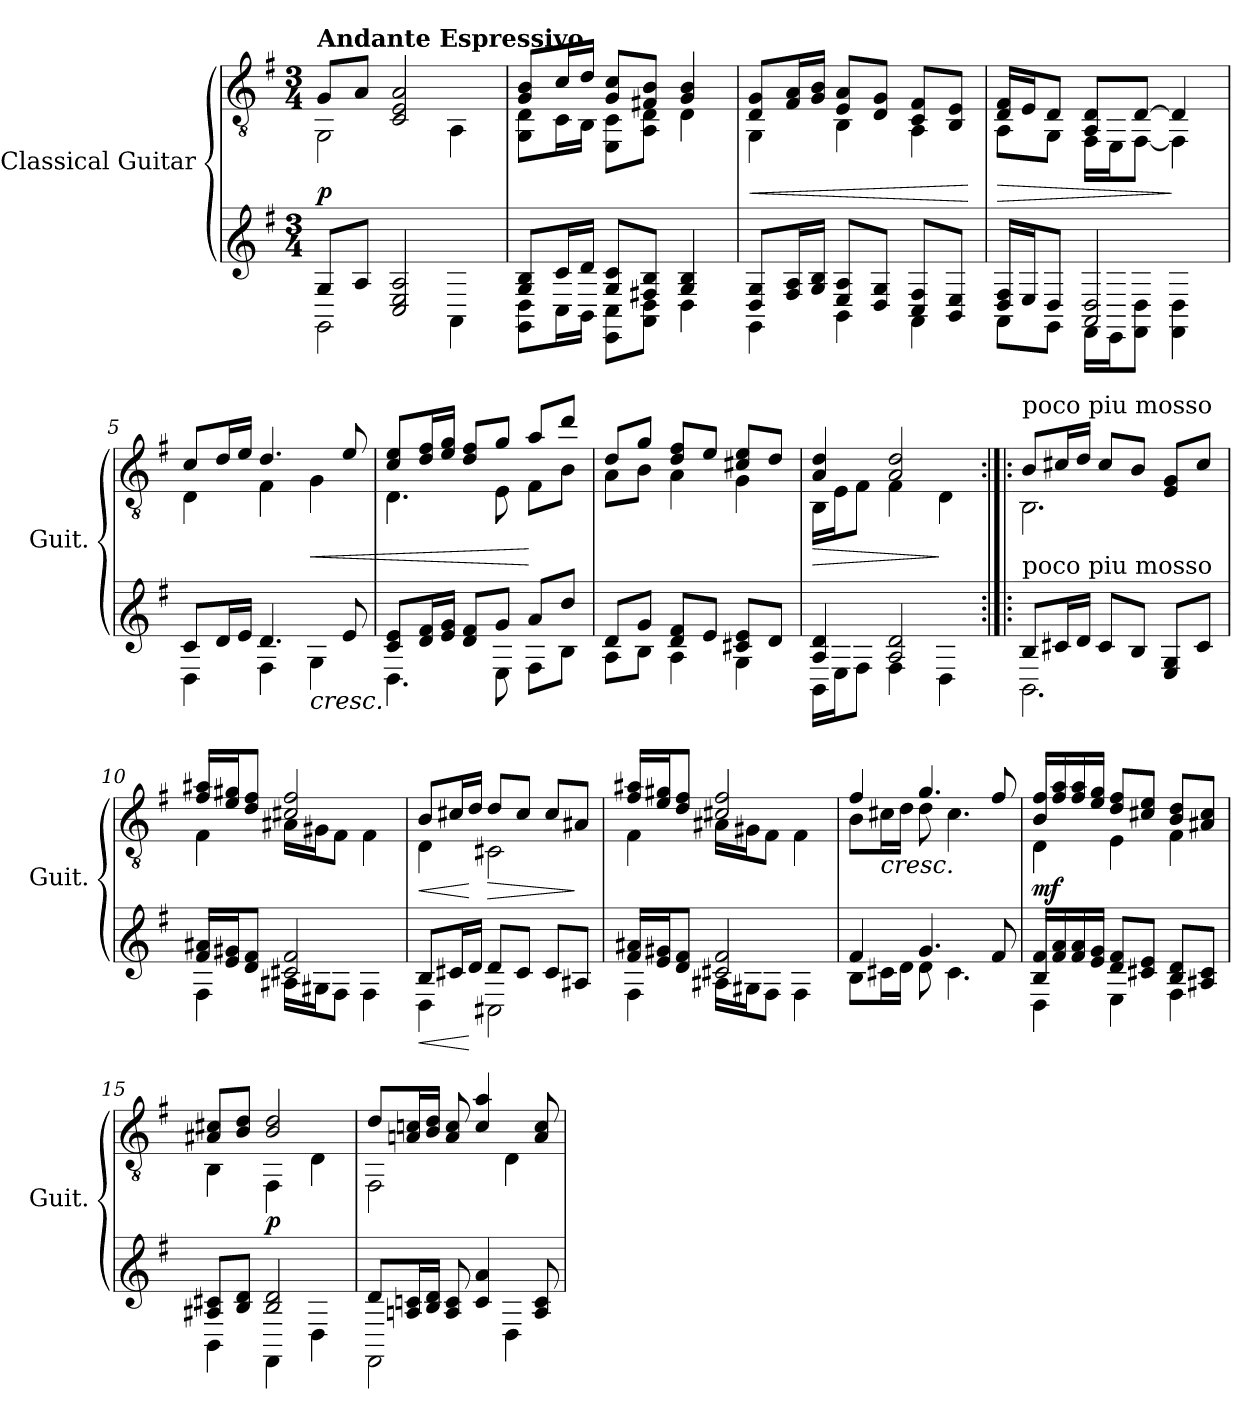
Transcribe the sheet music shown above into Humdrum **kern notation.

**kern	**dynam	**kern	**dynam
*part2	*part2	*part1	*part1
*staff2	*staff2	*staff1	*staff1
*I"Classical Guitar	*	*I"Classical Guitar	*
*I'Guit.	*	*I'Guit.	*
*stria6	*	*	*
*	*	*clefGv2	*
*k[f#]	*	*k[f#]	*
*M3/4	*	*M3/4	*
*MM80	*	*MM80	*
=1	=1	=1	=1
*^	*	*^	*
!	!	!	!LO:TX:a:B:t=Andante Espressivo	!	!
!	!	!	!	!	!LO:DY:b
8G/L	2GG\	.	8G/L	2GG\	p
8A/J	.	.	8A/J	.	.
2C/ 2E/ 2A/	.	.	2C/ 2E/ 2A/	.	.
.	4AA\	.	.	4AA\	.
=2	=2	=2	=2	=2	=2
8G/ 8B/L	8GG\ 8D\L	.	8G/ 8B/L	8GG\ 8D\L	.
16c/L	16C\L	.	16c/L	16C\L	.
16d/JJ	16BB\JJ	.	16d/JJ	16BB\JJ	.
8G/ 8c/L	8EE\ 8C\L	.	8G/ 8c/L	8EE\ 8C\L	.
8F#X/ 8B/J	8AA\ 8D\J	.	8F#X/ 8B/J	8AA\ 8D\J	.
4G/ 4B/	4D\	.	4G/ 4B/	4D\	.
=3	=3	=3	=3	=3	=3
!	!	!	!	!	!LO:HP:b
8D/ 8G/L	4GG\	.	8D/ 8G/L	4GG\	<
16F#/ 16A/L	.	.	16F#/ 16A/L	.	.
16G/ 16B/JJ	.	.	16G/ 16B/JJ	.	.
8E/ 8A/L	4BB\	.	8E/ 8A/L	4BB\	.
8D/ 8G/J	.	.	8D/ 8G/J	.	.
8C/ 8F#/L	4AA\	.	8C/ 8F#/L	4AA\	.
8BB/ 8E/J	.	.	8BB/ 8E/J	.	.
*v	*v	*	*	*	*
*	*	*v	*v	*
.	.	.	[
=4	=4	=4	=4
*^	*	*	*
!	!	!	!	!LO:HP:b
*	*	*	*^	*
16D/ 16F#/LL	8AA\L	.	16D/ 16F#/LL	8AA\L	>
16E/J	.	.	16E/J	.	.
8D/J	8GG\J	.	8D/J	8GG\J	.
2AA/ 2D/	16FF#\LL	.	8AA/ 8D/L	16FF#\LL	.
.	16EE\J	.	.	16EE\J	.
.	8FF#\ 8D\J	.	[8D/J	[8FF#\J	.
.	4FF#\ 4D\	.	4D/]	4FF#\]	]
!!LO:LB:g=z	!!
=5	=5	=5	=5	=5	=5
8c/L	4D\	.	8c/L	4D\	.
16d/L	.	.	16d/L	.	.
16e/JJ	.	.	16e/JJ	.	.
4.d/	4F#\	.	4.d/	4F#\	.
!	!	!LO:HP:b	!	!	!LO:HP:b
.	4G\	<	.	4G\	<
8e/	.	.	8e/	.	.
=6	=6	=6	=6	=6	=6
8c/ 8e/L	4.D\	.	8c/ 8e/L	4.D\	.
16d/ 16f#/L	.	.	16d/ 16f#/L	.	.
16e/ 16g/JJ	.	.	16e/ 16g/JJ	.	.
8d/ 8f#/L	.	.	8d/ 8f#/L	.	.
8g/J	8E\	.	8g/J	8E\	.
8a/L	8F#\L	.	8a/L	8F#\L	[
8dd/J	8B\J	.	8dd/J	8B\J	.
=7	=7	=7	=7	=7	=7
8d/L	8A\L	.	8d/L	8A\L	.
8g/J	8B\J	.	8g/J	8B\J	.
8d/ 8f#/L	4A\	.	8d/ 8f#/L	4A\	.
8e/J	.	.	8e/J	.	.
8c#X/ 8e/L	4G\	.	8c#X/ 8e/L	4G\	.
8d/J	.	.	8d/J	.	.
=8	=8	=8	=8	=8	=8
!	!	!	!	!	!LO:HP:b
4A/ 4d/	16BB\LL	.	4A/ 4d/	16BB\LL	>
.	16E\J	.	.	16E\J	.
.	8F#\J	.	.	8F#\J	.
2A/ 2d/	4F#\	.	2A/ 2d/	4F#\	.
.	4D\	.	.	4D\	]
=9:|!|:	=9:|!|:	=9:|!|:	=9:|!|:	=9:|!|:	=9:|!|:
!	!	!	!LO:TX:a:t=poco piu mosso	!	!
!LO:TX:a:t=poco piu mosso	!	!	!	!	!
8B/L	2.BB\	.	8B/L	2.BB\	.
16c#X/L	.	.	16c#X/L	.	.
16d/JJ	.	.	16d/JJ	.	.
8c#/L	.	.	8c#/L	.	.
8B/J	.	.	8B/J	.	.
8E/ 8G/L	.	.	8E/ 8G/L	.	.
8c#/J	.	.	8c#/J	.	.
!!LO:LB:g=z	!!
=10	=10	=10	=10	=10	=10
16f#/ 16a#X/LL	4F#\	.	16f#/ 16a#X/LL	4F#\	.
16e/ 16g#X/J	.	.	16e/ 16g#X/J	.	.
8d/ 8f#/J	.	.	8d/ 8f#/J	.	.
2c#X/ 2f#/	16A#X\LL	.	2c#X/ 2f#/	16A#X\LL	.
.	16G#X\J	.	.	16G#X\J	.
.	8F#\J	.	.	8F#\J	.
.	4F#\	.	.	4F#\	.
=11	=11	=11	=11	=11	=11
!	!	!LO:HP:b	!	!	!LO:HP:b
8B/L	4D\	<	8B/L	4D\	<
16c#X/L	.	.	16c#X/L	.	.
16d/JJ	.	[	16d/JJ	.	[
!	!	!	!	!	!LO:HP:b
8d/L	2C#X\	.	8d/L	2C#X\	>
8c#/J	.	.	8c#/J	.	.
8c#/L	.	.	8c#/L	.	.
8A#X/J	.	[	8A#X/J	.	]
=12	=12	=12	=12	=12	=12
16f#/ 16a#X/LL	4F#\	.	16f#/ 16a#X/LL	4F#\	.
16e/ 16g#X/J	.	.	16e/ 16g#X/J	.	.
8d/ 8f#/J	.	.	8d/ 8f#/J	.	.
2c#X/ 2f#/	16A#X\LL	.	2c#X/ 2f#/	16A#X\LL	.
.	16G#X\J	.	.	16G#X\J	.
.	8F#\J	.	.	8F#\J	.
.	4F#\	.	.	4F#\	.
=13	=13	=13	=13	=13	=13
4f#/	8B\L	.	4f#/	8B\L	.
!	!	!	!	!	!LO:HP:b
.	16c#X\L	.	.	16c#X\L	<
.	16d\JJ	.	.	16d\JJ	.
4.g/	8d\	.	4.g/	8d\	.
.	4.c#\	.	.	4.c#\	.
8f#/	.	.	8f#/	.	.
!!LO:PB:g=z	!!
=14	=14	=14	=14	=14	=14
!	!	!	!	!	!LO:DY:b
16B/ 16f#/LL	4D\	.	16B/ 16f#/LL	4D\	mf
16f#/ 16a/	.	.	16f#/ 16a/	.	.
16f#/ 16a/	.	.	16f#/ 16a/	.	.
16e/ 16g/JJ	.	.	16e/ 16g/JJ	.	.
8d/ 8f#/L	4E\	.	8d/ 8f#/L	4E\	.
8c#X/ 8e/J	.	.	8c#X/ 8e/J	.	.
8B/ 8d/L	4F#\	.	8B/ 8d/L	4F#\	.
8A#X/ 8c#/J	.	.	8A#X/ 8c#/J	.	[
=15	=15	=15	=15	=15	=15
8A#X/ 8c#X/L	4BB\	.	8A#X/ 8c#X/L	4BB\	.
8B/ 8d/J	.	.	8B/ 8d/J	.	.
!	!	!	!	!	!LO:DY:b
2B/ 2d/	4FF#\	.	2B/ 2d/	4FF#\	p
.	4D\	.	.	4D\	.
=16	=16	=16	=16	=16	=16
8d/L	2FF#\	.	8d/L	2FF#\	.
16An/ 16cn/L	.	.	16An/ 16cn/L	.	.
16B/ 16d/JJ	.	.	16B/ 16d/JJ	.	.
8A/ 8c/	.	.	8A/ 8c/	.	.
4c/ 4a/	.	.	4c/ 4a/	.	.
.	4D\	.	.	4D\	.
8A/ 8c/	.	.	8A/ 8c/	.	.
*v	*v	*	*	*	*
*	*	*v	*v	*
=	=	=	=
*-	*-	*-	*-
